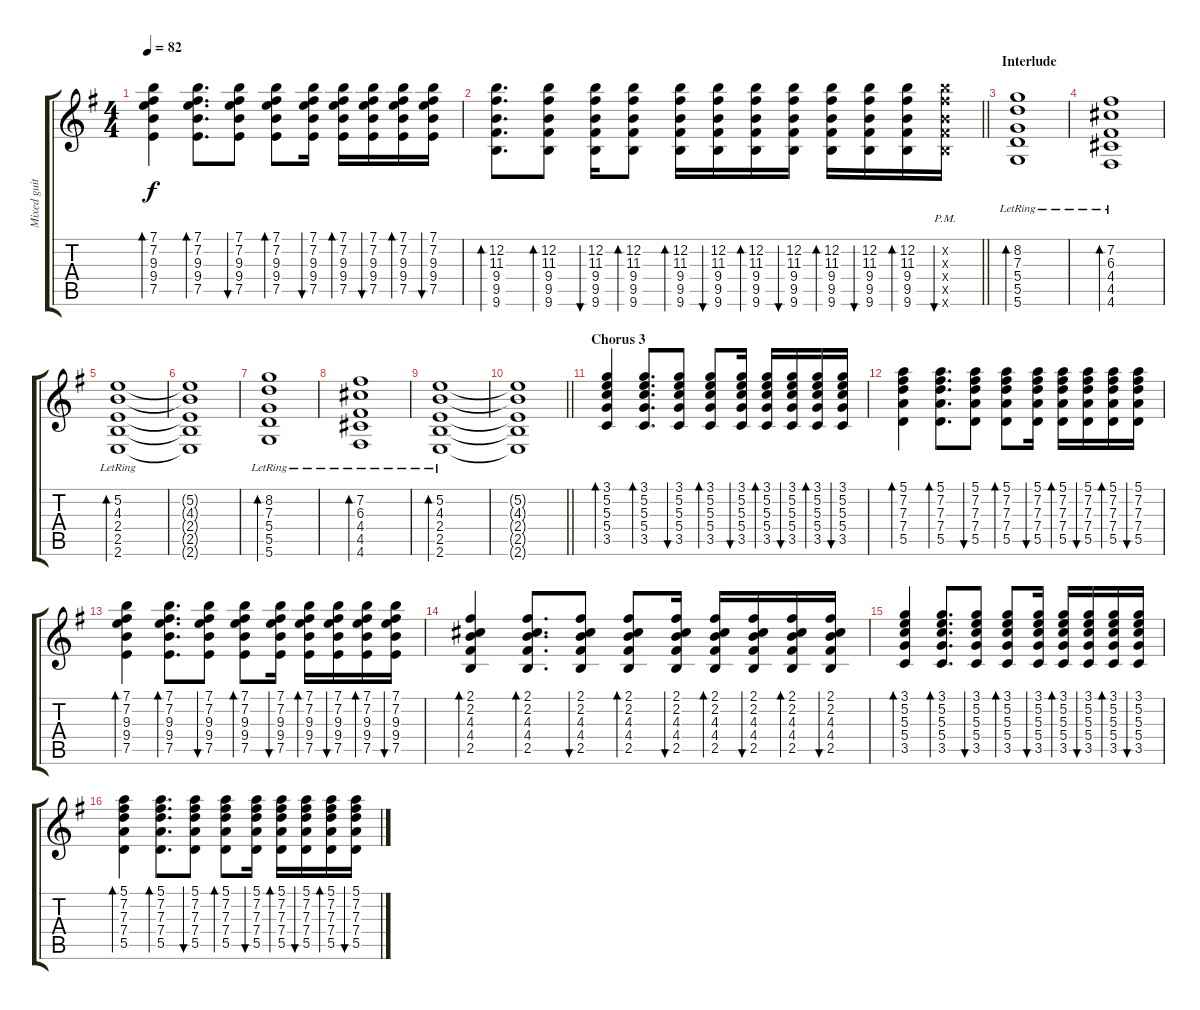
\track ("Mixed guitar" "Mixed guit") {mute instrument acousticguitarsteel}
\staff {score tabs}
\tuning (E4 B3 G3 D3 A2 D2) {hide}
\ts (4 4)
\tempo 82
\clef g2
\ks g
(7.1 7.2 9.3 9.4 7.5).4{bd 60 dy f} (7.1 7.2 9.3 9.4 7.5).8{d bd 60} (7.1 7.2 9.3 9.4 7.5).8{bu 60} (7.1 7.2 9.3 9.4 7.5).8{bd 60} (7.1 7.2 9.3 9.4 7.5).16{bu 60} (7.1 7.2 9.3 9.4 7.5).16{bd 60} (7.1 7.2 9.3 9.4 7.5).16{bu 60} (7.1 7.2 9.3 9.4 7.5).16{bd 60} (7.1 7.2 9.3 9.4 7.5).16{bu 60} |
\barLineRight lightlight
(12.2 11.3 9.4 9.5 9.6).8{d bd 60} (12.2 11.3 9.4 9.5 9.6).8{bd 60} (12.2 11.3 9.4 9.5 9.6).16{bu 60} (12.2 11.3 9.4 9.5 9.6).8{bd 60} (12.2 11.3 9.4 9.5 9.6).16{bd 60} (12.2 11.3 9.4 9.5 9.6).16{bu 60} (12.2 11.3 9.4 9.5 9.6).16{bd 60} (12.2 11.3 9.4 9.5 9.6).16{bu 60} (12.2 11.3 9.4 9.5 9.6).16{bd 60} (12.2 11.3 9.4 9.5 9.6).16{bu 60} (12.2 11.3 9.4 9.5 9.6).16{bd 60} (12.2{pm x} 11.3{pm x} 9.4{pm x} 9.5{pm x} 9.6{pm x}).16{bu 60} |
\section ("" "Interlude")
(8.2{lr} 7.3{lr} 5.4{lr} 5.5{lr} 5.6{lr}).1{bd 240} |
(7.2{lr} 6.3{lr} 4.4{lr} 4.5{lr} 4.6{lr}).1{bd 240} |
(5.2{lr} 4.3{lr} 2.4{lr} 2.5{lr} 2.6{lr}).1{bd 240} |
(5.2{t} 4.3{t} 2.4{t} 2.5{t} 2.6{t}).1 |
(8.2{lr} 7.3{lr} 5.4{lr} 5.5{lr} 5.6{lr}).1{bd 240} |
(7.2{lr} 6.3{lr} 4.4{lr} 4.5{lr} 4.6{lr}).1{bd 240} |
(5.2{lr} 4.3{lr} 2.4{lr} 2.5{lr} 2.6{lr}).1{bd 240} |
\barLineRight lightlight
(5.2{t} 4.3{t} 2.4{t} 2.5{t} 2.6{t}).1 |
\section ("" "Chorus 3")
(3.1 5.2 5.3 5.4 3.5).4{bd 60} (3.1 5.2 5.3 5.4 3.5).8{d bd 60} (3.1 5.2 5.3 5.4 3.5).8{bu 60} (3.1 5.2 5.3 5.4 3.5).8{bd 60} (3.1 5.2 5.3 5.4 3.5).16{bu 60} (3.1 5.2 5.3 5.4 3.5).16{bd 60} (3.1 5.2 5.3 5.4 3.5).16{bu 60} (3.1 5.2 5.3 5.4 3.5).16{bd 60} (3.1 5.2 5.3 5.4 3.5).16{bu 60} |
(5.1 7.2 7.3 7.4 5.5).4{bd 60} (5.1 7.2 7.3 7.4 5.5).8{d bd 60} (5.1 7.2 7.3 7.4 5.5).8{bu 60} (5.1 7.2 7.3 7.4 5.5).8{bd 60} (5.1 7.2 7.3 7.4 5.5).16{bu 60} (5.1 7.2 7.3 7.4 5.5).16{bd 60} (5.1 7.2 7.3 7.4 5.5).16{bu 60} (5.1 7.2 7.3 7.4 5.5).16{bd 60} (5.1 7.2 7.3 7.4 5.5).16{bu 60} |
(7.1 7.2 9.3 9.4 7.5).4{bd 60} (7.1 7.2 9.3 9.4 7.5).8{d bd 60} (7.1 7.2 9.3 9.4 7.5).8{bu 60} (7.1 7.2 9.3 9.4 7.5).8{bd 60} (7.1 7.2 9.3 9.4 7.5).16{bu 60} (7.1 7.2 9.3 9.4 7.5).16{bd 60} (7.1 7.2 9.3 9.4 7.5).16{bu 60} (7.1 7.2 9.3 9.4 7.5).16{bd 60} (7.1 7.2 9.3 9.4 7.5).16{bu 60} |
(2.1 2.2 4.3 4.4 2.5).4{bd 60} (2.1 2.2 4.3 4.4 2.5).8{d bd 60} (2.1 2.2 4.3 4.4 2.5).8{bu 60} (2.1 2.2 4.3 4.4 2.5).8{bd 60} (2.1 2.2 4.3 4.4 2.5).16{bu 60} (2.1 2.2 4.3 4.4 2.5).16{bd 60} (2.1 2.2 4.3 4.4 2.5).16{bu 60} (2.1 2.2 4.3 4.4 2.5).16{bd 60} (2.1 2.2 4.3 4.4 2.5).16{bu 60} |
(3.1 5.2 5.3 5.4 3.5).4{bd 60} (3.1 5.2 5.3 5.4 3.5).8{d bd 60} (3.1 5.2 5.3 5.4 3.5).8{bu 60} (3.1 5.2 5.3 5.4 3.5).8{bd 60} (3.1 5.2 5.3 5.4 3.5).16{bu 60} (3.1 5.2 5.3 5.4 3.5).16{bd 60} (3.1 5.2 5.3 5.4 3.5).16{bu 60} (3.1 5.2 5.3 5.4 3.5).16{bd 60} (3.1 5.2 5.3 5.4 3.5).16{bu 60} |
(5.1 7.2 7.3 7.4 5.5).4{bd 60} (5.1 7.2 7.3 7.4 5.5).8{d bd 60} (5.1 7.2 7.3 7.4 5.5).8{bu 60} (5.1 7.2 7.3 7.4 5.5).8{bd 60} (5.1 7.2 7.3 7.4 5.5).16{bu 60} (5.1 7.2 7.3 7.4 5.5).16{bd 60} (5.1 7.2 7.3 7.4 5.5).16{bu 60} (5.1 7.2 7.3 7.4 5.5).16{bd 60} (5.1 7.2 7.3 7.4 5.5).16{bu 60}
